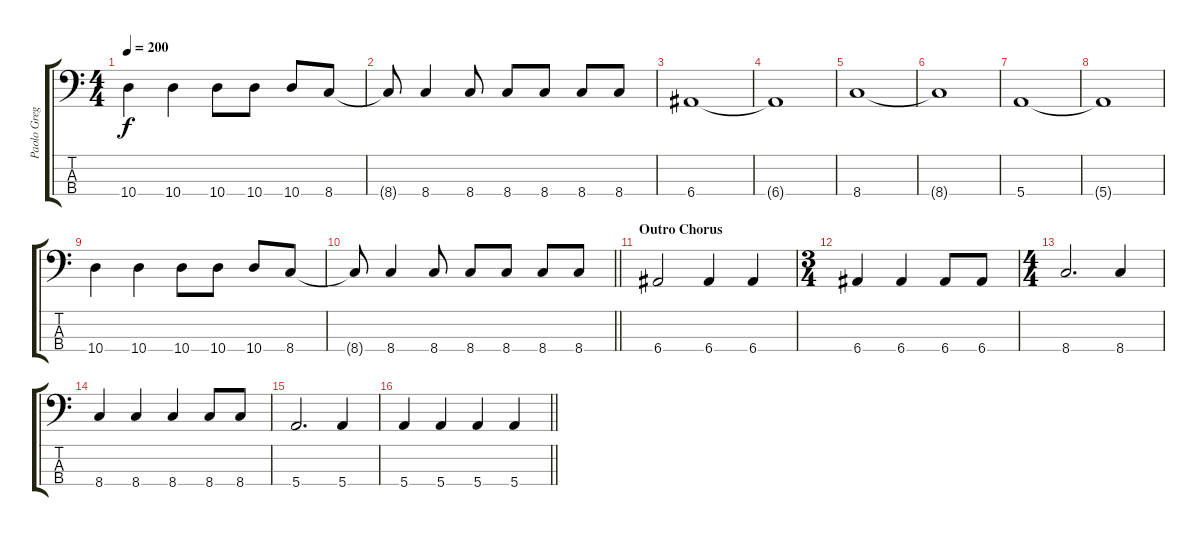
\track ("Paolo Gregoletto" "Paolo Greg") {instrument electricbassfinger}
\staff {score tabs}
\tuning (G2 D2 A1 E1) {hide}
\ts (4 4)
\tempo 200
\clef f4
\ks c
10.4.4{dy f} 10.4.4 10.4.8 10.4.8 10.4.8 8.4.8 |
8.4{t}.8 8.4.4 8.4.8 8.4.8 8.4.8 8.4.8 8.4.8 |
6.4.1 |
6.4{t}.1 |
8.4.1 |
8.4{t}.1 |
5.4.1 |
5.4{t}.1 |
10.4.4 10.4.4 10.4.8 10.4.8 10.4.8 8.4.8 |
\barLineRight lightlight
8.4{t}.8 8.4.4 8.4.8 8.4.8 8.4.8 8.4.8 8.4.8 |
\section ("" "Outro Chorus")
6.4.2 6.4.4 6.4.4 |
\ts (3 4)
6.4.4 6.4.4 6.4.8 6.4.8 |
\ts (4 4)
8.4.2{d} 8.4.4 |
8.4.4 8.4.4 8.4.4 8.4.8 8.4.8 |
5.4.2{d} 5.4.4 |
\barLineRight lightlight
5.4.4 5.4.4 5.4.4 5.4.4
